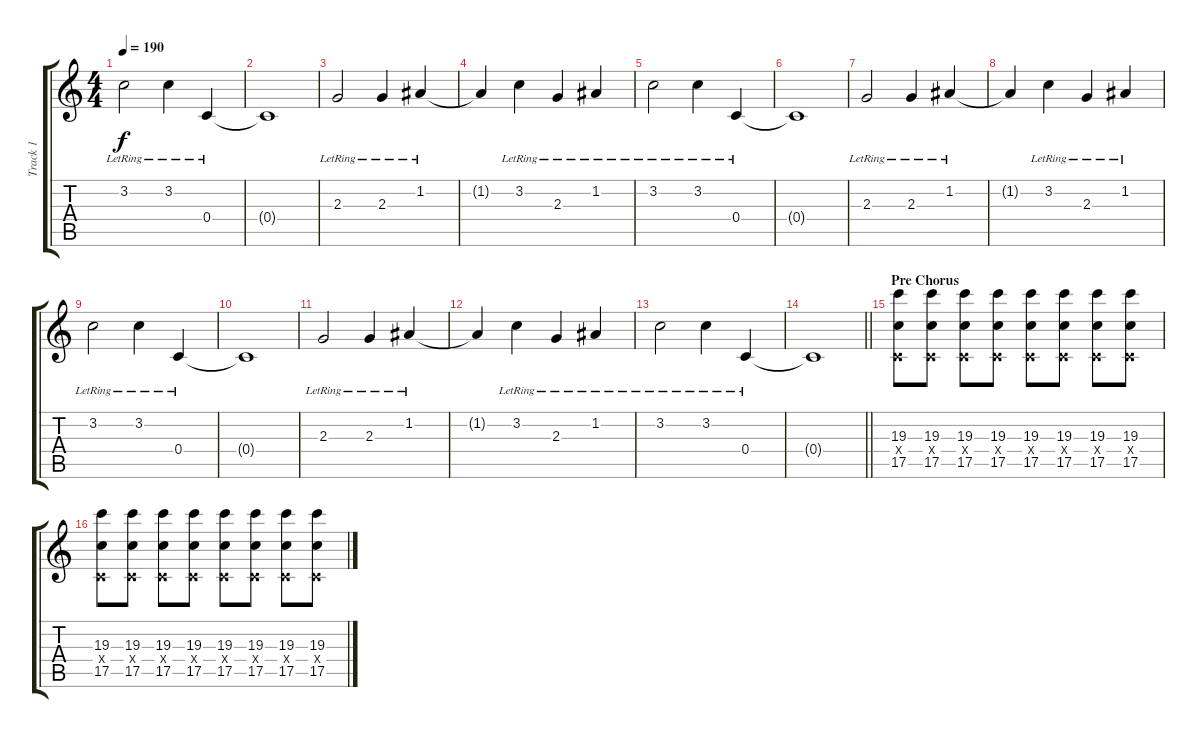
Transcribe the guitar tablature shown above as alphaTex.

\track ("Track 1" "Track 1") {instrument distortionguitar}
\staff {score tabs}
\tuning (D4 A3 F3 C3 G2 C2) {hide}
\ts (4 4)
\tempo 190
\clef g2
\ks c
3.2{lr}.2{dy f} 3.2{lr}.4 0.4{lr}.4 |
0.4{t}.1 |
2.3{lr}.2 2.3{lr}.4 1.2{lr}.4 |
1.2{t}.4 3.2{lr}.4 2.3{lr}.4 1.2{lr}.4 |
3.2{lr}.2 3.2{lr}.4 0.4{lr}.4 |
0.4{t}.1 |
2.3{lr}.2 2.3{lr}.4 1.2{lr}.4 |
1.2{t}.4 3.2{lr}.4 2.3{lr}.4 1.2{lr}.4 |
3.2{lr}.2 3.2{lr}.4 0.4{lr}.4 |
0.4{t}.1 |
2.3{lr}.2 2.3{lr}.4 1.2{lr}.4 |
1.2{t}.4 3.2{lr}.4 2.3{lr}.4 1.2{lr}.4 |
3.2{lr}.2 3.2{lr}.4 0.4{lr}.4 |
\barLineRight lightlight
0.4{t}.1 |
\section ("" "Pre Chorus")
(19.3 0.4{x} 17.5).8{instrument distortionguitar} (19.3 0.4{x} 17.5).8 (19.3 0.4{x} 17.5).8 (19.3 0.4{x} 17.5).8 (19.3 0.4{x} 17.5).8 (19.3 0.4{x} 17.5).8 (19.3 0.4{x} 17.5).8 (19.3 0.4{x} 17.5).8 |
(19.3 0.4{x} 17.5).8 (19.3 0.4{x} 17.5).8 (19.3 0.4{x} 17.5).8 (19.3 0.4{x} 17.5).8 (19.3 0.4{x} 17.5).8 (19.3 0.4{x} 17.5).8 (19.3 0.4{x} 17.5).8 (19.3 0.4{x} 17.5).8
